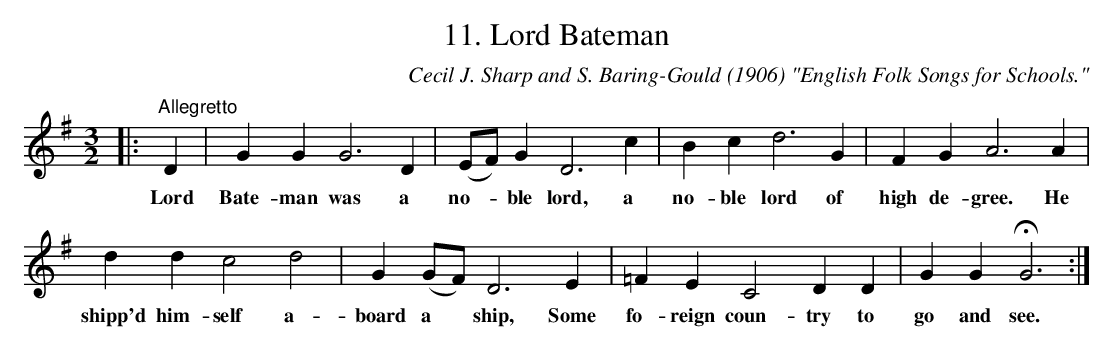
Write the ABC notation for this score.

X:1
T:11. Lord Bateman
C:Cecil J. Sharp and S. Baring-Gould (1906) "English Folk Songs for Schools."
L:1/4
M:3/2
K:G
|:"^Allegretto" D | G G G3 D | (E/F/) G D3 c | B c d3 G | F G A3 A |$ d d c2 d2 | G (G/F/) D3 E |
w: Lord|Bate- man was a|no- * ble lord, a|no- ble lord of|high de- gree. He|shipp'd him- self a-|board a * ship, Some|
=F E C2 D D | G G !fermata!G3 :|
w: fo- reign coun- try to|go and see.|
